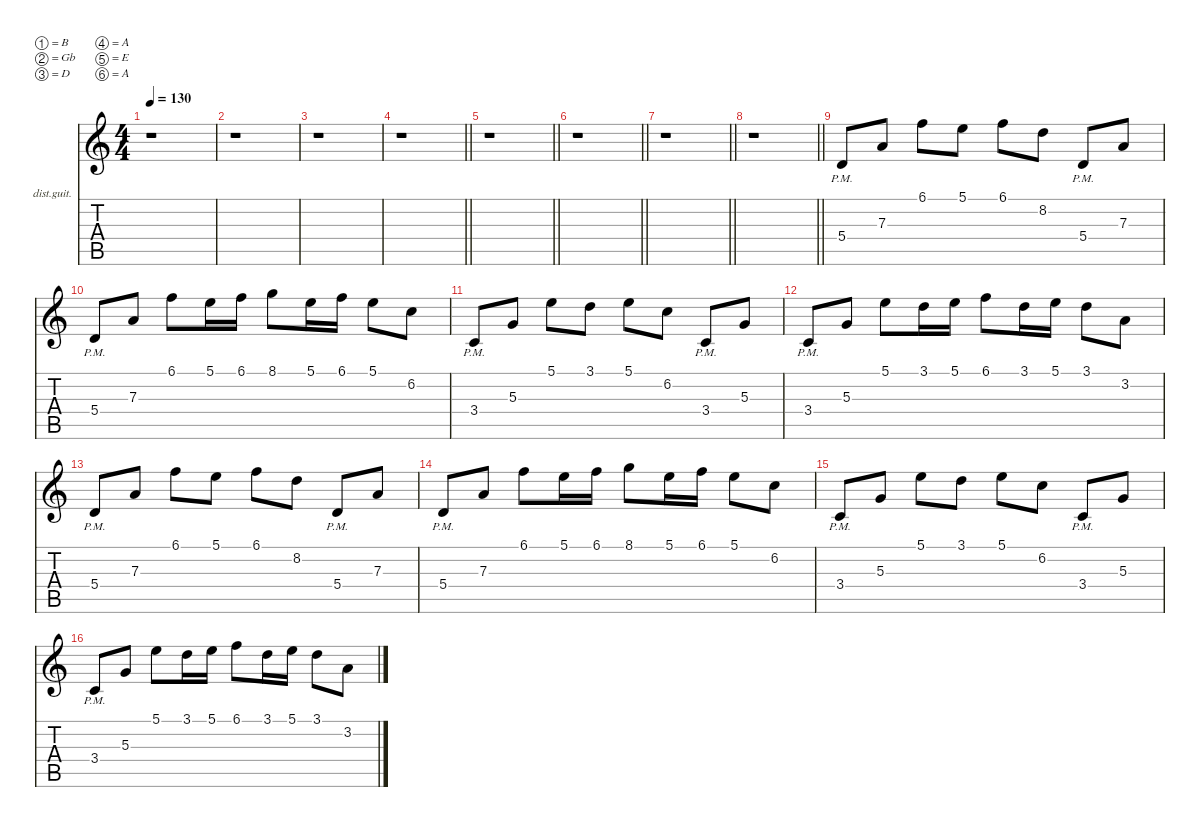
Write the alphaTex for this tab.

\defaultSystemsLayout 4
\hideDynamics
\bracketExtendMode nobrackets
\firstSystemTrackNameOrientation horizontal
\otherSystemsTrackNameOrientation horizontal
\track ("Lead" "dist.guit.") {instrument distortionguitar}
\staff {score tabs}
\tuning (B3 Gb3 D3 A2 E2 A1)
\ts (4 4)
\tempo 130
\clef g2
\ks c
r.1{dy f beam Down} |
r.1{beam Down} |
r.1{beam Down} |
\barLineRight lightlight
r.1{beam Down} |
\section ("" "")
\barLineRight lightlight
r.1{beam Down} |
\barLineRight lightlight
r.1{beam Down} |
\barLineRight lightlight
r.1{beam Down} |
\barLineRight lightlight
r.1{beam Down} |
\section ("" "")
5.4{pm}.8{beam Up} 7.3.8{beam Up} 6.1.8{beam Down} 5.1.8{beam Down} 6.1.8{beam Down} 8.2.8{beam Down} 5.4{pm}.8{beam Up} 7.3.8{beam Up} |
5.4{pm}.8{beam Up} 7.3.8{beam Up} 6.1.8{beam Down} 5.1.16{beam Down} 6.1.16{beam Down} 8.1.8{beam Down} 5.1.16{beam Down} 6.1.16{beam Down} 5.1.8{beam Down} 6.2.8{beam Down} |
3.4{pm}.8{beam Up} 5.3.8{beam Up} 5.1.8{beam Down} 3.1.8{beam Down} 5.1.8{beam Down} 6.2.8{beam Down} 3.4{pm}.8{beam Up} 5.3.8{beam Up} |
3.4{pm}.8{beam Up} 5.3.8{beam Up} 5.1.8{beam Down} 3.1.16{beam Down} 5.1.16{beam Down} 6.1.8{beam Down} 3.1.16{beam Down} 5.1.16{beam Down} 3.1.8{beam Down} 3.2.8{beam Down} |
5.4{pm}.8{beam Up} 7.3.8{beam Up} 6.1.8{beam Down} 5.1.8{beam Down} 6.1.8{beam Down} 8.2.8{beam Down} 5.4{pm}.8{beam Up} 7.3.8{beam Up} |
5.4{pm}.8{beam Up} 7.3.8{beam Up} 6.1.8{beam Down} 5.1.16{beam Down} 6.1.16{beam Down} 8.1.8{beam Down} 5.1.16{beam Down} 6.1.16{beam Down} 5.1.8{beam Down} 6.2.8{beam Down} |
3.4{pm}.8{beam Up} 5.3.8{beam Up} 5.1.8{beam Down} 3.1.8{beam Down} 5.1.8{beam Down} 6.2.8{beam Down} 3.4{pm}.8{beam Up} 5.3.8{beam Up} |
3.4{pm}.8{beam Up} 5.3.8{beam Up} 5.1.8{beam Down} 3.1.16{beam Down} 5.1.16{beam Down} 6.1.8{beam Down} 3.1.16{beam Down} 5.1.16{beam Down} 3.1.8{beam Down} 3.2.8{beam Down}
